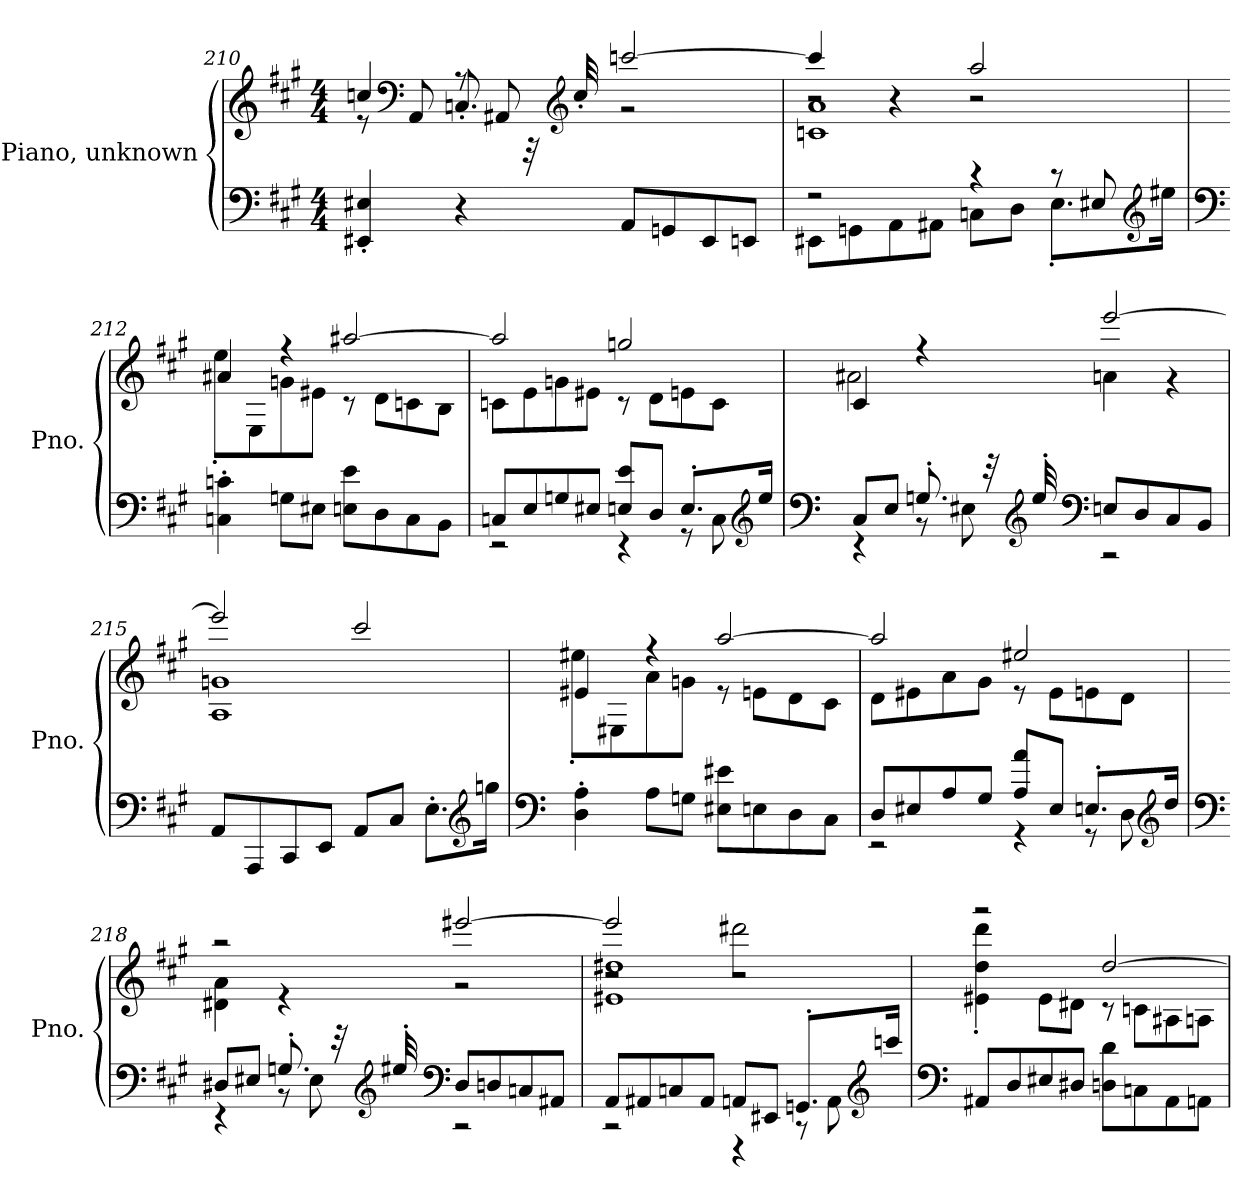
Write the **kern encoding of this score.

**kern	**kern
*part1	*part1
*staff2	*staff1
*I"Piano, unknown	*
*I'Pno.	*
*clefF4	*clefG2
*k[f#c#g#]	*k[f#c#g#]
*M4/4	*M4/4
=210	=210
*	*^
4EE#X/' 4E#X/'	4ccn/	8r
*	*clefF4	*
.	.	8AA/
4r	8r	8.Cn'/
.	8AA#X/	.
.	.	32r
*	*clefG2	*
.	.	32cc'/
8AA/L	[2cccn/	2r
8GGn/	.	.
8EE#/	.	.
8EEn/J	.	.
!!LO:LB:g=z
=211	=211	=211
*^	*	*^
2r	8EE#X\L	4ccc/]	1cn 1a	2r
.	8GGn\	.	.	.
.	8AA\	4r	.	.
.	8AA#X\J	.	.	.
4r	8Cn\L	2r	.	2aa/
.	8D\J	.	.	.
8r	8.E'\L	.	.	.
8E#X/	.	.	.	.
*clefG2	*	*	*	*
.	16ee#X\Jk	.	.	.
*v	*v	*	*	*
*	*v	*v	*v
=212	=212
*clefF4	*
*	*^
4Cn\' 4cn\'	4a#X/	8ee'\L
.	.	8E\
8Gn\L	4r	8gn\
8E#X\J	.	8e#X\J
8En\ 8e\L	[2aa#X/	8r
8D\	.	8d\L
8C\	.	8cn\
8BB\J	.	8B\J
!!LO:PB:g=z	!!
=213	=213	=213
*^	*	*
8Cn/L	2r	2aa#/]	8cn\L
8E/	.	.	8e\
8Gn/	.	.	8gn\
8E#X/J	.	.	8e#X\J
8En/ 8e/L	4r	2ggn/	8r
8D/J	.	.	8d\L
8.E'/L	8r	.	8en\
.	8C\	.	8c\J
*clefG2	*	*	*
16ee/Jk	.	.	.
=214	=214	=214	=214
*clefF4	*	*	*
8C#/L	4r	4c#/	2a#X\
8E/J	.	.	.
8.Gn'/	8r	4r	.
.	8E#X\	.	.
32r	.	.	.
*clefG2	*	*	*
32ee'/	.	.	.
*clefF4	*	*	*
8En/L	2r	[2eee/	4an\
8D/	.	.	.
8C#/	.	.	4r
8BB/J	.	.	.
*v	*v	*	*
!!LO:LB:g=z	!!
=215	=215	=215
8AA/L	2eee/]	1A 1gn
8AAA/	.	.
8CC#/	.	.
8EE/J	.	.
8AA/L	2ccc#/	.
8C#/J	.	.
8.E'\L	.	.
*clefG2	*	*
16ggn\Jk	.	.
=216	=216	=216
*clefF4	*	*
4D\' 4A\'	4e#X/	8ee#X'\L
.	.	8E#X\
8A\L	4r	8a\
8Gn\J	.	8gn\J
8E#X\ 8e#X\L	[2aa/	8r
8En\	.	8en\L
8D\	.	8d\
8C#\J	.	8c#\J
=217	=217	=217
*^	*	*
8D/L	2r	2aa/]	8d\L
8E#X/	.	.	8e#X\
8A/	.	.	8a\
8G#/J	.	.	8g#\J
8A/ 8a/L	4r	2ee#X/	8r
8E#/J	.	.	8e#\L
8.En'/L	8r	.	8en\
.	8D\	.	8d\J
*clefG2	*	*	*
16dd/Jk	.	.	.
!!LO:LB:g=z	!!
=218	=218	=218	=218
*clefF4	*	*	*
8D#X/L	4r	2r	4d#X\ 4a\
8E#X/J	.	.	.
8.Gn'/	8r	.	4r
.	8E#\	.	.
32r	.	.	.
*clefG2	*	*	*
32ee#X'/	.	.	.
*clefF4	*	*	*
8D#/L	2r	[2eee#X/	2r
8Dn/	.	.	.
8Cn/	.	.	.
8AA#X/J	.	.	.
=219	=219	=219	=219
*	*	*	*^
8AA/L	2r	2eee#/]	2r	1e#X 1dd#X
8AA#X/	.	.	.	.
8Cn/	.	.	.	.
8AA#/J	.	.	.	.
8AAn/L	4r	2r	2ddd#X\	.
8EE#X/J	.	.	.	.
8.GGn'/L	8r	.	.	.
.	8AA\	.	.	.
*clefG2	*	*	*	*
16cccn/Jk	.	.	.	.
*v	*v	*	*	*
*	*v	*v	*v
!!LO:LB:g=z
=220	=220
*clefF4	*
*	*^
8AA#X/L	2r	4e#X\' 4dd\' 4ddd\'
8D/	.	.
8E#X/	.	8e#\L
8D#X/J	.	8d#X\J
8Dn\ 8d\L	[2dd/	8r
8Cn\	.	8cn\L
8AA#\	.	8A#X\
8AAn\J	.	8An\J
*	*v	*v
=	=
*-	*-
